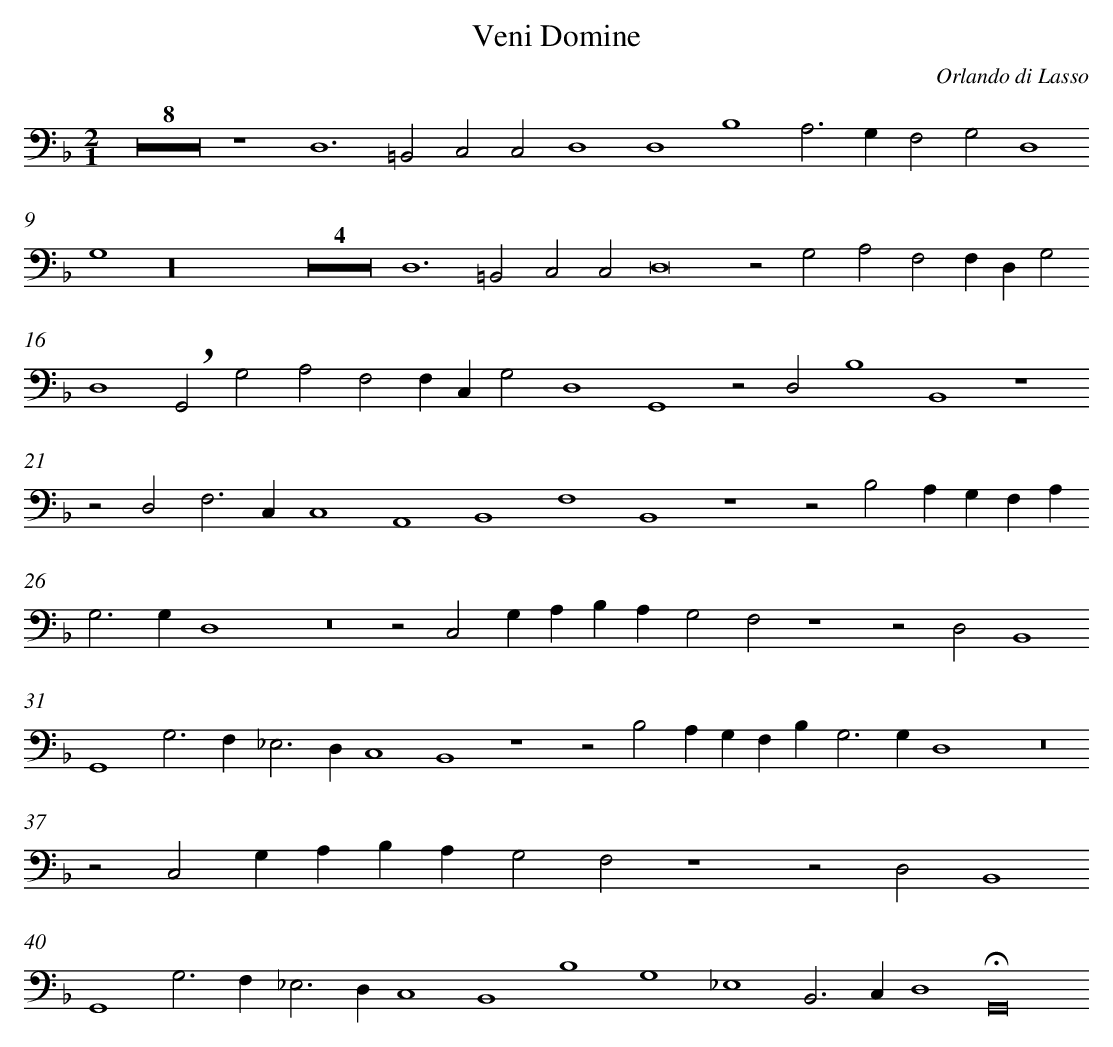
X:1
T: Veni Domine
C: Orlando di Lasso
L: 1/4
M: 2/1
K: F clef=bass
Z8 [|]
z4D,6 [I:setbarnb 6][|]
=B,,2C,2C,2 [|]
D,4D,4 [|]
B,4A,3G, [|]
F,2G,2D,4 [|]
G,4z16 [|]
Z4 [I:setbarnb 13][|]
D,6=B,,2 [|]
C,2C,2D,8 [|]
z2G,2 [|]
A,2F,2F,D,G,2 [|]
D,4!breath!G,,2G,2 [|]
A,2F,2F,C,G,2 [|]
D,4G,,4 [|]
z2D,2B,4 [|]
B,,4z4 [|]
z2D,2F,3C, [|]
C,4A,,4 [|]
B,,4F,4 [|]
B,,4z4 [|]
z2B,2A,G,F,A, [|]
G,2>G,2D,4 [|]
z8 [|]
z2C,2G,A,B,A, [|]
G,2F,2z4 [|]
z2D,2B,,4 [|]
G,,4G,3F, [|]
_E,2>D,2C,4 [|]
B,,4z4 [|]
z2B,2A,G,F,B, [|]
G,2>G,2D,4 [|]
z8 [|]
z2C,2G,A,B,A, [|]
G,2F,2z4 [|]
z2D,2B,,4 [|]
G,,4G,3F, [|]
_E,2>D,2C,4 [|]
B,,4B,4 [|]
G,4_E,4 [|]
B,,2>C,2D,4 [|]
!fermata!G,,8 [|]
